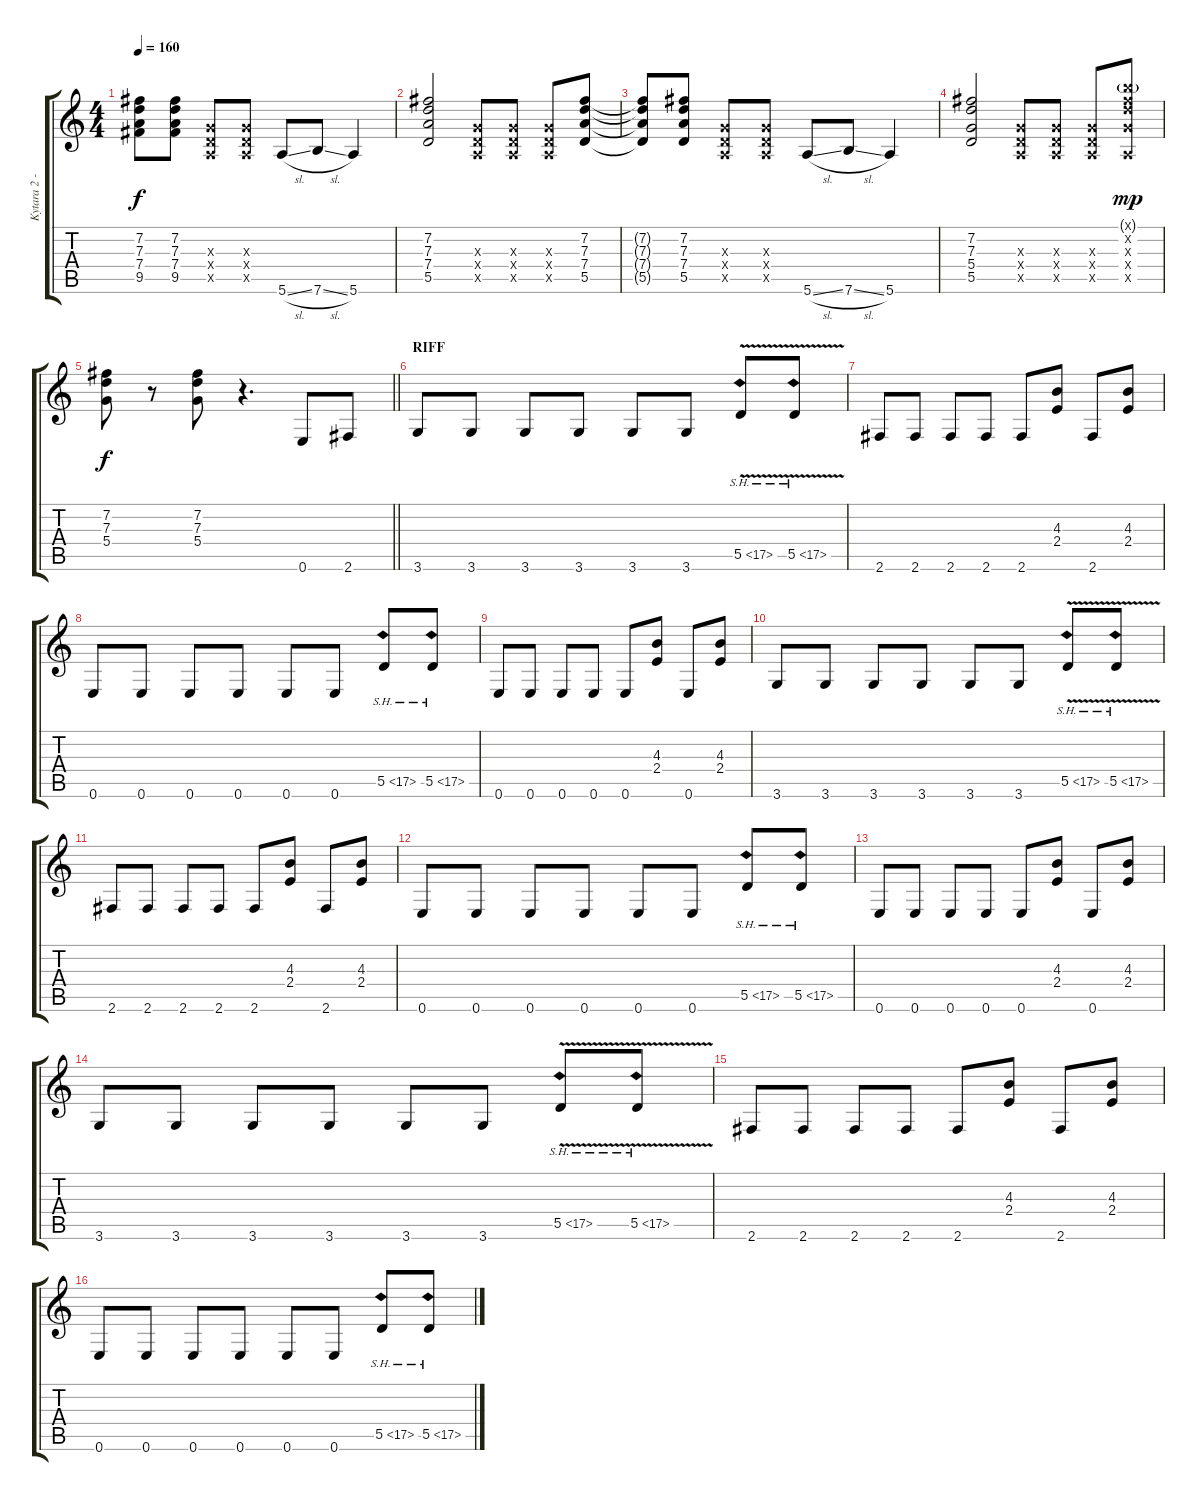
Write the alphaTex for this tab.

\track ("Kytara 2 - Lead" "Kytara 2 -") {instrument overdrivenguitar}
\staff {score tabs}
\tuning (E4 B3 G3 D3 A2 E2) {hide}
\ts (4 4)
\tempo 160
\clef g2
\ks c
(7.2{t} 7.3{t} 7.4{t} 9.5{t}).8{dy f} (7.2 7.3 7.4 9.5).8 (0.3{x} 0.4{x} 0.5{x}).8 (0.3{x} 0.4{x} 0.5{x}).8 5.6{sl}.8 7.6{sl}.8 5.6.4 |
(7.2 7.3 7.4 5.5).2 (0.3{x} 0.4{x} 0.5{x}).8 (0.3{x} 0.4{x} 0.5{x}).8 (0.3{x} 0.4{x} 0.5{x}).8 (7.2 7.3 7.4 5.5).8 |
(7.2{t} 7.3{t} 7.4{t} 5.5{t}).8 (7.2 7.3 7.4 5.5).8 (0.3{x} 0.4{x} 0.5{x}).8 (0.3{x} 0.4{x} 0.5{x}).8 5.6{sl}.8 7.6{sl}.8 5.6.4 |
(7.2 7.3 5.4 5.5).2 (0.3{x} 0.4{x} 0.5{x}).8 (0.3{x} 0.4{x} 0.5{x}).8 (0.3{x} 0.4{x} 0.5{x}).8 (7.1{g x} 7.2{x} 7.3{x} 5.4{x} 0.5{x}).8{dy mp} |
\barLineRight lightlight
(7.2 7.3 5.4).8{dy f} r.8 (7.2 7.3 5.4).8 r.4{d} 0.6.8 2.6.8 |
\section ("" "RIFF")
3.6.8 3.6.8 3.6.8 3.6.8 3.6.8 3.6.8 5.5{sh 12 v}.8 5.5{sh 12 v}.8 |
2.6.8 2.6.8 2.6.8 2.6.8 2.6.8 (4.3 2.4).8 2.6.8 (4.3 2.4).8 |
0.6.8 0.6.8 0.6.8 0.6.8 0.6.8 0.6.8 5.5{sh 12}.8 5.5{sh 12}.8 |
0.6.8 0.6.8 0.6.8 0.6.8 0.6.8 (4.3 2.4).8 0.6.8 (4.3 2.4).8 |
3.6.8 3.6.8 3.6.8 3.6.8 3.6.8 3.6.8 5.5{sh 12 v}.8 5.5{sh 12 v}.8 |
2.6.8 2.6.8 2.6.8 2.6.8 2.6.8 (4.3 2.4).8 2.6.8 (4.3 2.4).8 |
0.6.8 0.6.8 0.6.8 0.6.8 0.6.8 0.6.8 5.5{sh 12}.8 5.5{sh 12}.8 |
0.6.8 0.6.8 0.6.8 0.6.8 0.6.8 (4.3 2.4).8 0.6.8 (4.3 2.4).8 |
3.6.8 3.6.8 3.6.8 3.6.8 3.6.8 3.6.8 5.5{sh 12 v}.8 5.5{sh 12 v}.8 |
2.6.8 2.6.8 2.6.8 2.6.8 2.6.8 (4.3 2.4).8 2.6.8 (4.3 2.4).8 |
0.6.8 0.6.8 0.6.8 0.6.8 0.6.8 0.6.8 5.5{sh 12}.8 5.5{sh 12}.8
